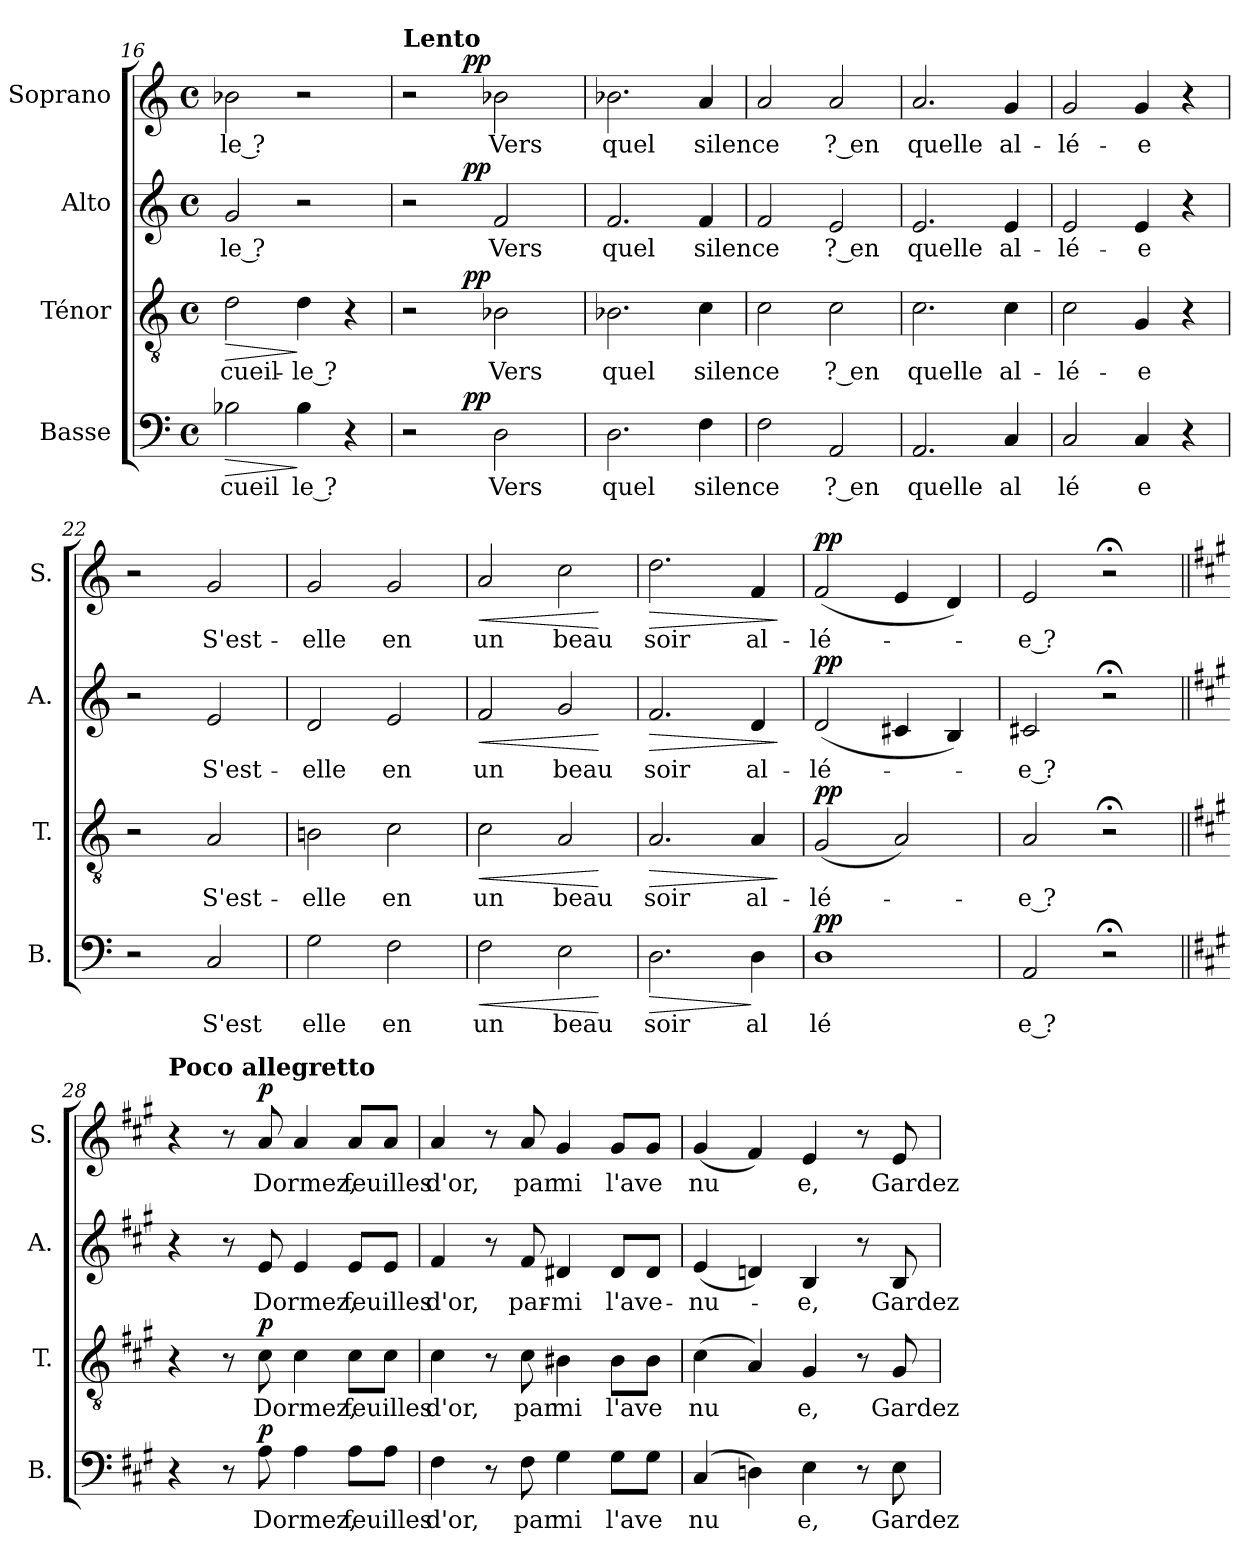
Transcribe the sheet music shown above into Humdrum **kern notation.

**kern	**text	**dynam	**kern	**text	**dynam	**kern	**text	**dynam	**kern	**text	**dynam
*part4	*part4	*part4	*part3	*part3	*part3	*part2	*part2	*part2	*part1	*part1	*part1
*staff4	*staff4	*staff4	*staff3	*staff3	*staff3	*staff2	*staff2	*staff2	*staff1	*staff1	*staff1
*I"Basse	*	*	*I"Ténor	*	*	*I"Alto	*	*	*I"Soprano	*	*
*I'B.	*	*	*I'T.	*	*	*I'A.	*	*	*I'S.	*	*
*clefF4	*	*	*clefGv2	*	*	*clefG2	*	*	*clefG2	*	*
*k[]	*	*	*k[]	*	*	*k[]	*	*	*k[]	*	*
*M4/4	*	*	*M4/4	*	*	*M4/4	*	*	*M4/4	*	*
*met(c)	*	*	*met(c)	*	*	*met(c)	*	*	*met(c)	*	*
=16	=16	=16	=16	=16	=16	=16	=16	=16	=16	=16	=16
!	!LO:LY:b	!LO:HP:b	!	!LO:LY:b	!LO:HP:b	!	!LO:LY:b	!	!	!LO:LY:b	!
2B-X\	cueil	>	2d\	cueil-	>	2g/	le ?	.	2b-X\	le ?	.
!	!LO:LY:b	!	!	!LO:LY:b	!	!	!	!	!	!	!
4B-\	le ?	]	4d\	le ?	]	2r	.	.	2r	.	.
4r	.	.	4r	.	.	.	.	.	.	.	.
=17	=17	=17	=17	=17	=17	=17	=17	=17	=17	=17	=17
*^	*	*	*^	*	*	*^	*	*	*^	*	*
!	!	!	!	!	!	!	!	!	!	!	!	!LO:TX:a:B:t=Lento	!	!	!
2r	4.ryy	.	.	2r	4.ryy	.	.	2r	4.ryy	.	.	2r	4.ryy	.	.
!	!	!	!LO:DY:a	!	!	!	!LO:DY:a	!	!	!	!LO:DY:a	!	!	!	!LO:DY:a
.	2ryy	.	pp	.	2ryy	.	pp	.	2ryy	.	pp	.	2ryy	.	pp
!	!	!LO:LY:b	!	!	!	!LO:LY:b	!	!	!	!LO:LY:b	!	!	!	!LO:LY:b	!
2D\	.	Vers	.	2B-X\	.	Vers	.	2f/	.	Vers	.	2b-X\	.	Vers	.
.	8ryy	.	.	.	8ryy	.	.	.	8ryy	.	.	.	8ryy	.	.
=18	=18	=18	=18	=18	=18	=18	=18	=18	=18	=18	=18	=18	=18	=18	=18
!	!	!LO:LY:b	!	!	!	!LO:LY:b	!	!	!	!LO:LY:b	!	!	!	!LO:LY:b	!
*v	*v	*	*	*	*	*	*	*v	*v	*	*	*v	*v	*	*
*	*	*	*v	*v	*	*	*	*	*	*	*	*
2.D\	quel	.	2.B-X\	quel	.	2.f/	quel	.	2.b-X\	quel	.
!	!LO:LY:b	!	!	!LO:LY:b	!	!	!LO:LY:b	!	!	!LO:LY:b	!
4F\	silence	.	4c\	silence	.	4f/	silence	.	4a/	silence	.
=19	=19	=19	=19	=19	=19	=19	=19	=19	=19	=19	=19
2F\	.	.	2c\	.	.	2f/	.	.	2a/	.	.
!	!LO:LY:b	!	!	!LO:LY:b	!	!	!LO:LY:b	!	!	!LO:LY:b	!
2AA/	? en	.	2c\	? en	.	2e/	? en	.	2a/	? en	.
=20	=20	=20	=20	=20	=20	=20	=20	=20	=20	=20	=20
!	!LO:LY:b	!	!	!LO:LY:b	!	!	!LO:LY:b	!	!	!LO:LY:b	!
2.AA/	quelle	.	2.c\	quelle	.	2.e/	quelle	.	2.a/	quelle	.
!	!LO:LY:b	!	!	!LO:LY:b	!	!	!LO:LY:b	!	!	!LO:LY:b	!
4C/	al	.	4c\	al-	.	4e/	al-	.	4g/	al-	.
=21	=21	=21	=21	=21	=21	=21	=21	=21	=21	=21	=21
!	!LO:LY:b	!	!	!LO:LY:b	!	!	!LO:LY:b	!	!	!LO:LY:b	!
2C/	lé	.	2c\	-lé-	.	2e/	-lé-	.	2g/	-lé-	.
!	!LO:LY:b	!	!	!LO:LY:b	!	!	!LO:LY:b	!	!	!LO:LY:b	!
4C/	e	.	4G/	-e	.	4e/	-e	.	4g/	-e	.
4r	.	.	4r	.	.	4r	.	.	4r	.	.
=22	=22	=22	=22	=22	=22	=22	=22	=22	=22	=22	=22
2r	.	.	2r	.	.	2r	.	.	2r	.	.
!	!LO:LY:b	!	!	!LO:LY:b	!	!	!LO:LY:b	!	!	!LO:LY:b	!
2C/	S'est	.	2A/	S'est-	.	2e/	S'est-	.	2g/	S'est-	.
=23	=23	=23	=23	=23	=23	=23	=23	=23	=23	=23	=23
!	!LO:LY:b	!	!	!LO:LY:b	!	!	!LO:LY:b	!	!	!LO:LY:b	!
2G\	elle	.	2Bni\	-elle	.	2d/	-elle	.	2g/	-elle	.
!	!LO:LY:b	!	!	!LO:LY:b	!	!	!LO:LY:b	!	!	!LO:LY:b	!
2F\	en	.	2c\	en	.	2e/	en	.	2g/	en	.
!!LO:LB:g=z
=24	=24	=24	=24	=24	=24	=24	=24	=24	=24	=24	=24
!	!LO:LY:b	!LO:HP:b	!	!LO:LY:b	!LO:HP:b	!	!LO:LY:b	!LO:HP:b	!	!LO:LY:b	!LO:HP:b
2F\	un	<	2c\	un	<	2f/	un	<	2a/	un	<
!	!LO:LY:b	!	!	!LO:LY:b	!	!	!LO:LY:b	!	!	!LO:LY:b	!
2E\	beau	.	2A/	beau	.	2g/	beau	.	2cc\	beau	.
.	.	[	.	.	[	.	.	[	.	.	[
=25	=25	=25	=25	=25	=25	=25	=25	=25	=25	=25	=25
!	!LO:LY:b	!LO:HP:b	!	!LO:LY:b	!LO:HP:b	!	!LO:LY:b	!LO:HP:b	!	!LO:LY:b	!LO:HP:b
2.D\	soir	>	2.A/	soir	>	2.f/	soir	>	2.dd\	soir	>
!	!LO:LY:b	!	!	!LO:LY:b	!	!	!LO:LY:b	!	!	!LO:LY:b	!
4D\	al	]	4A/	al-	.	4d/	al-	.	4f/	al-	.
.	.	.	.	.	]	.	.	]	.	.	]
=26	=26	=26	=26	=26	=26	=26	=26	=26	=26	=26	=26
!	!LO:LY:b	!LO:DY:a	!	!LO:LY:b	!LO:DY:a	!	!LO:LY:b	!LO:DY:a	!	!LO:LY:b	!LO:DY:a
1D	lé	pp	(<2G/	-lé-	pp	(<2d/	-lé-	pp	(<2f/	-lé-	pp
.	.	.	2A/)	.	.	4c#X/	.	.	4e/	.	.
.	.	.	.	.	.	4B/)	.	.	4d/)	.	.
=27	=27	=27	=27	=27	=27	=27	=27	=27	=27	=27	=27
!	!LO:LY:b	!	!	!LO:LY:b	!	!	!LO:LY:b	!	!	!LO:LY:b	!
2AA/	e ?	.	2A/	e ?	.	2c#X/	e ?	.	2e/	e ?	.
2r;<	.	.	2r;<	.	.	2r;<	.	.	2r;<	.	.
=28||	=28||	=28||	=28||	=28||	=28||	=28||	=28||	=28||	=28||	=28||	=28||
*k[f#c#g#]	*	*	*k[f#c#g#]	*	*	*k[f#c#g#]	*	*	*k[f#c#g#]	*	*
*A:	*	*	*A:	*	*	*A:	*	*	*A:	*	*
!	!	!	!	!	!	!	!	!	!LO:TX:a:B:t=Poco allegretto	!	!
4r	.	.	4r	.	.	4r	.	.	4r	.	.
8r	.	.	8r	.	.	8r	.	.	8r	.	.
!	!LO:LY:b	!LO:DY:a	!	!LO:LY:b	!LO:DY:a	!	!LO:LY:b	!	!	!LO:LY:b	!LO:DY:a
8A\	Dormez,	p	8c#\	Dormez,	p	8e/	Dormez,	.	8a/	Dormez,	p
4A\	.	.	4c#\	.	.	4e/	.	.	4a/	.	.
!	!LO:LY:b	!	!	!LO:LY:b	!	!	!LO:LY:b	!	!	!LO:LY:b	!
8A\L	feuilles	.	8c#\L	feuilles	.	8e/L	feuilles	.	8a/L	feuilles	.
8A\J	.	.	8c#\J	.	.	8e/J	.	.	8a/J	.	.
=29	=29	=29	=29	=29	=29	=29	=29	=29	=29	=29	=29
!	!LO:LY:b	!	!	!LO:LY:b	!	!	!LO:LY:b	!	!	!LO:LY:b	!
4F#\	d'or,	.	4c#\	d'or,	.	4f#/	d'or,	.	4a/	d'or,	.
8r	.	.	8r	.	.	8r	.	.	8r	.	.
!	!LO:LY:b	!	!	!LO:LY:b	!	!	!LO:LY:b	!	!	!LO:LY:b	!
8F#\	par	.	8c#\	par	.	8f#/	par-	.	8a/	par	.
!	!LO:LY:b	!	!	!LO:LY:b	!	!	!LO:LY:b	!	!	!LO:LY:b	!
4G#\	mi	.	4B#X\	mi	.	4d#X/	-mi	.	4g#/	mi	.
!	!LO:LY:b	!	!	!LO:LY:b	!	!	!LO:LY:b	!	!	!LO:LY:b	!
8G#\L	l'ave	.	8B#\L	l'ave	.	8d#/L	l'ave-	.	8g#/L	l'ave	.
8G#\J	.	.	8B#\J	.	.	8d#/J	.	.	8g#/J	.	.
!!LO:PB:g=z
=30	=30	=30	=30	=30	=30	=30	=30	=30	=30	=30	=30
!	!LO:LY:b	!	!	!LO:LY:b	!	!	!LO:LY:b	!	!	!LO:LY:b	!
(>4C#/	nu	.	(>4c#\	nu	.	(<4e/	-nu-	.	(<4g#/	nu	.
4Dn\)	.	.	4A/)	.	.	4dn/)	.	.	4f#/)	.	.
!	!LO:LY:b	!	!	!LO:LY:b	!	!	!LO:LY:b	!	!	!LO:LY:b	!
4E\	e,	.	4G#/	e,	.	4B/	-e,	.	4e/	e,	.
8r	.	.	8r	.	.	8r	.	.	8r	.	.
!	!LO:LY:b	!	!	!LO:LY:b	!	!	!LO:LY:b	!	!	!LO:LY:b	!
8E\	Gardez	.	8G#/	Gardez	.	8B/	Gardez	.	8e/	Gardez	.
=	=	=	=	=	=	=	=	=	=	=	=
*-	*-	*-	*-	*-	*-	*-	*-	*-	*-	*-	*-
